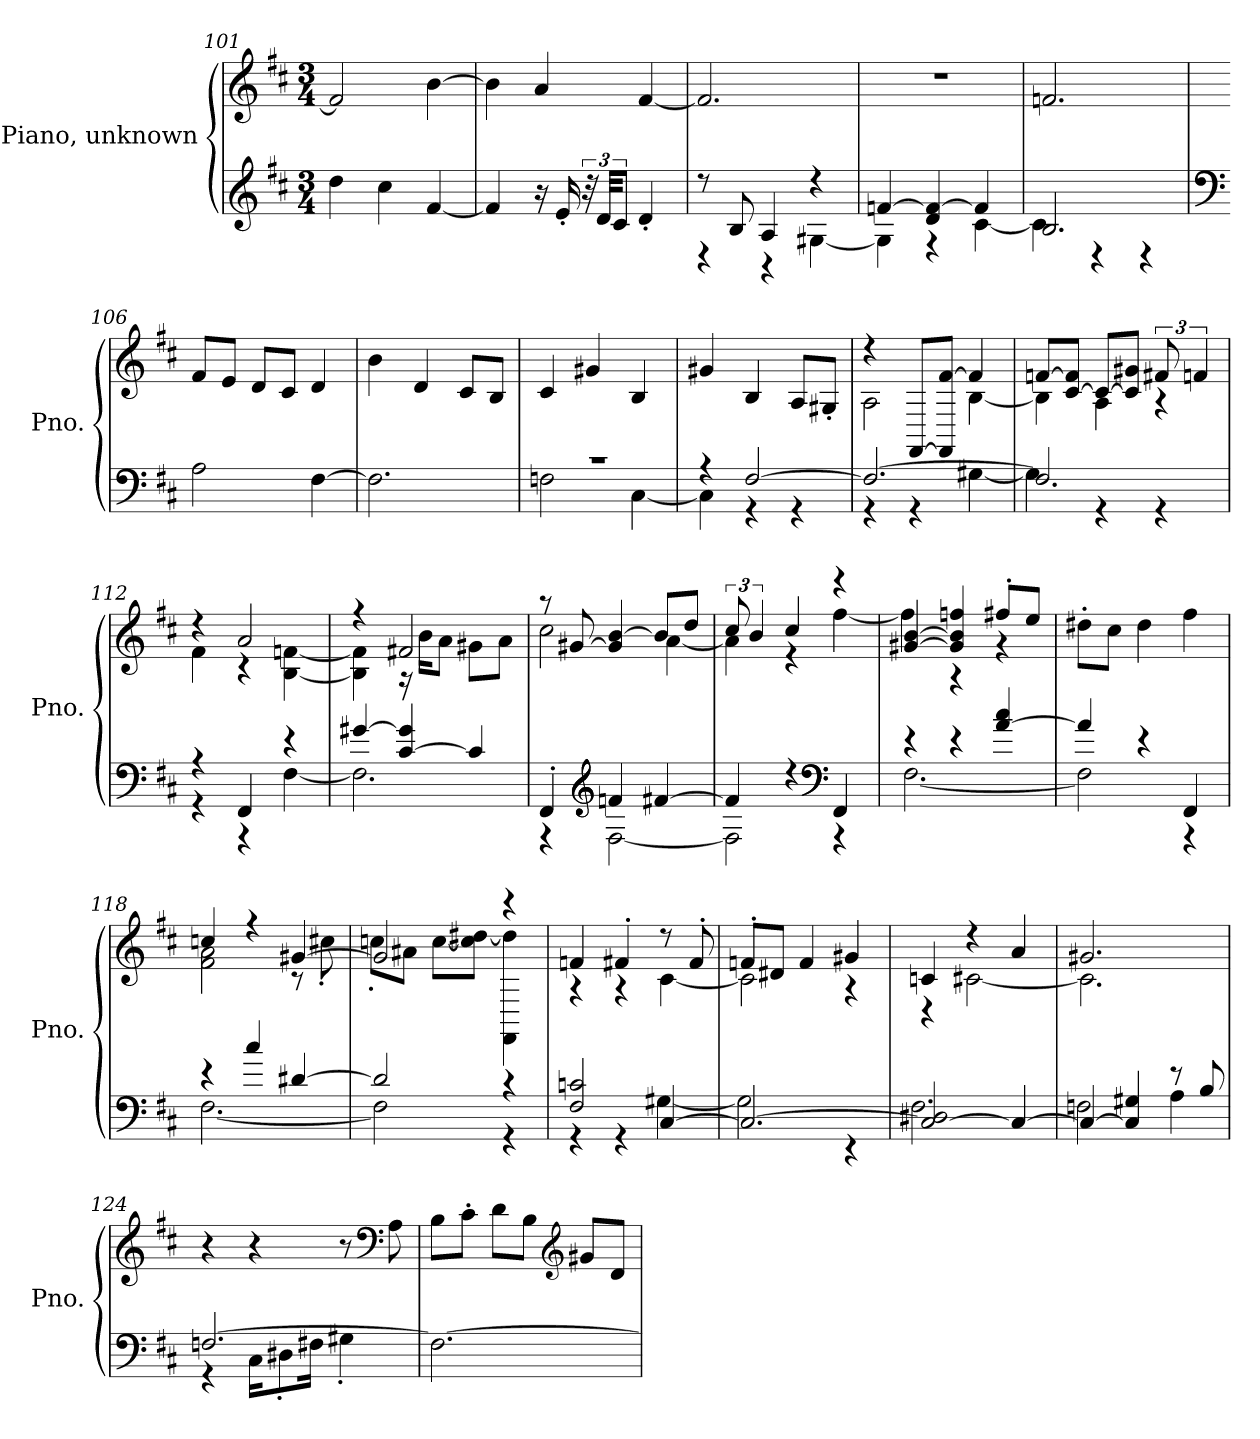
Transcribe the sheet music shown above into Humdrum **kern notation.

**kern	**kern
*part1	*part1
*staff2	*staff1
*I"Piano, unknown	*
*I'Pno.	*
*clefG2	*clefG2
*k[f#c#]	*k[f#c#]
*M3/4	*M3/4
=101	=101
4dd\	2f/]
4cc#\	.
[4f#/	[4b\
=102	=102
4f#/]	4b\]
16r	4a/
16e'/	.
48r	.
48d/KKL	.
12c#/J	.
4d'/	[4f#/
=103	=103
*^	*
8r	4r	2.f#/]
8B/	.	.
4A/	4r	.
4r	[4G#X\	.
=104	=104	=104
[4fn/	4G#\]	2.r
4d/ 4f/_	4r	.
4f/]	[4c#\	.
=105	=105	=105
2.B/	4c#\]	2.fn/
.	4r	.
.	4r	.
*v	*v	*
!!LO:LB:g=z
=106	=106
*clefF4	*
2A\	8f#/L
.	8e/J
.	8d/L
.	8c#/J
[4F#\	4d/
=107	=107
2.F#\]	4b\
.	4d/
.	8c#/L
.	8B/J
=108	=108
*^	*
2.r	2Fn\	4c#/
.	.	4g#X/
.	[4C#\	4B/
=109	=109	=109
4r	4C#\]	4g#X/
[2F#/	4r	4B/
.	4r	8A/L
.	.	8G#X'/J
=110	=110	=110
*	*	*^
2.F#/_	4r	4r	2A\
.	4r	[8FF#/L	.
.	.	8FF#/] [8f#/J	.
.	[4G#X\	4f#/]	[4B\
=111	=111	=111	=111
2.F#/]	4G#\]	[8fn/L	4B\]
.	.	[8c#/ 8f/]J	.
.	4r	8c#/L_	4A\
.	.	8c#/] 8g#X/J	.
.	4r	12f#X/	4r
.	.	6fn/	.
!!LO:LB:g=z	!!
=112	=112	=112	=112
4r	4r	4r	4f#\
4FF#/	4r	2a/	4r
4r	[4F#\	.	[4B\ [4fn\
=113	=113	=113	=113
[4g#X/	2.F#\]	4r	4B\] 4f\]
[4c#/ 4g#/]	.	2f#X/	16r
.	.	.	16b\KL
.	.	.	8a\J
4c#/]	.	.	8g#X\L
.	.	.	8a\J
=114	=114	=114	=114
4FF#'/	4r	8r	2cc#\
.	.	[8g#X/	.
*clefG2	*	*	*
4fn/	[2F#\	4g#/] [4b/	.
[4f#X/	.	8b/L]	[4a\
.	.	8dd/J	.
=115	=115	=115	=115
4f#/]	2F#\]	12cc#/	4a\]
.	.	6b/	.
4r	.	4cc#/	4r
*clefF4	*	*	*
4FF#/	4r	4r	[4ff#\
=116	=116	=116	=116
4r	[2.F#\	[4g#X/ [4b/	4ff#\]
4r	.	4g#/] 4b/] 4ffn/	4r
[4a/ 4cc#/	.	8ff#X'/L	4r
.	.	8ee/J	.
*	*	*v	*v
=117	=117	=117
4a/]	2F#\]	8dd#X'\L
.	.	8cc#\J
4r	.	4dd#\
4FF#/	4r	4ff#\
!!LO:LB:g=z
=118	=118	=118
*	*	*^
4r	[2.F#\	4ccn/	2f#\ 2a\
4cc#/	.	4r	.
[4d#X/	.	[4g#X/	8r
.	.	.	8cc#X'\
=119	=119	=119	=119
2d#/]	2F#\]	2g#/]	8ccn'\L
.	.	.	8a#X\J
.	.	.	[8cc\L
.	.	.	8cc\] [8dd#X\J
4r	4r	4r	4FF#\ 4dd#\]
=120	=120	=120	=120
2F#/ 2cn/	4r	4fn/	4r
.	4r	4f#X'/	4r
[4C#/	[4G#X\	8r	[4c#\
.	.	8f#'/	.
=121	=121	=121	=121
2.C#/_	2G#\]	8fn'/L	2c#\]
.	.	8d#X/J	.
.	.	4f/	.
.	4r	4g#X/	4r
=122	=122	=122	=122
2C#/_ 2D#X/	2.F#\	4cn/	4r
.	.	4r	[2c#X\
4C#/_	.	4a/	.
=123	=123	=123	=123
4C#/_	2Fn\	2.g#X/	2.c#\]
4C#/] 4G#X/	.	.	.
8r	4A\	.	.
8B/	.	.	.
*	*	*v	*v
!!LO:LB:g=z
=124	=124	=124
[2.Fn/	4r	4r
.	16C#\KL	4r
.	8D#X'\	.
.	16F#X\Jk	.
.	4G#X'\	8r
*	*	*clefF4
.	.	8A\
*v	*v	*
=125	=125
2.F\_	8B\L
.	8c#'\J
.	8d\L
.	8B\J
*	*clefG2
.	8g#X/L
.	8d/J
=	=
*-	*-
